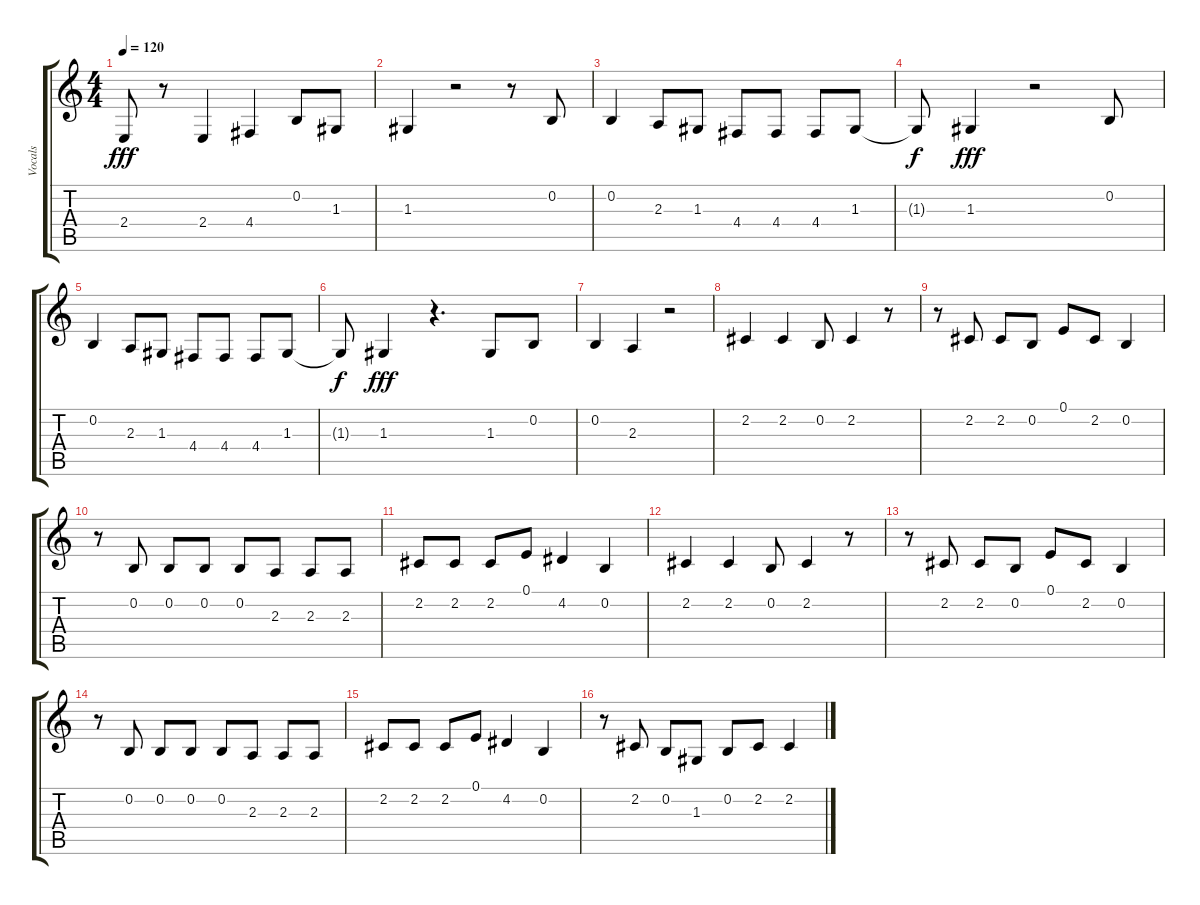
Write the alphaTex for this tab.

\track ("Vocals" "Vocals") {instrument tenorsax}
\staff {score tabs}
\tuning (E4 B3 G3 D3 A2 E2) {hide}
\ts (4 4)
\tempo 120
\clef g2
\ks c
2.4.8{dy fff} r.8 2.4.4 4.4.4 0.2.8 1.3.8 |
1.3.4 r.2 r.8 0.2.8 |
0.2.4 2.3.8 1.3.8 4.4.8 4.4.8 4.4.8 1.3.8 |
1.3{t}.8{dy f} 1.3.4{dy fff} r.2 0.2.8 |
0.2.4 2.3.8 1.3.8 4.4.8 4.4.8 4.4.8 1.3.8 |
1.3{t}.8{dy f} 1.3.4{dy fff} r.4{d} 1.3.8 0.2.8 |
0.2.4 2.3.4 r.2 |
2.2.4 2.2.4 0.2.8 2.2.4 r.8 |
r.8 2.2.8 2.2.8 0.2.8 0.1.8 2.2.8 0.2.4 |
r.8 0.2.8 0.2.8 0.2.8 0.2.8 2.3.8 2.3.8 2.3.8 |
2.2.8 2.2.8 2.2.8 0.1.8 4.2.4 0.2.4 |
2.2.4 2.2.4 0.2.8 2.2.4 r.8 |
r.8 2.2.8 2.2.8 0.2.8 0.1.8 2.2.8 0.2.4 |
r.8 0.2.8 0.2.8 0.2.8 0.2.8 2.3.8 2.3.8 2.3.8 |
2.2.8 2.2.8 2.2.8 0.1.8 4.2.4 0.2.4 |
r.8 2.2.8 0.2.8 1.3.8 0.2.8 2.2.8 2.2.4
